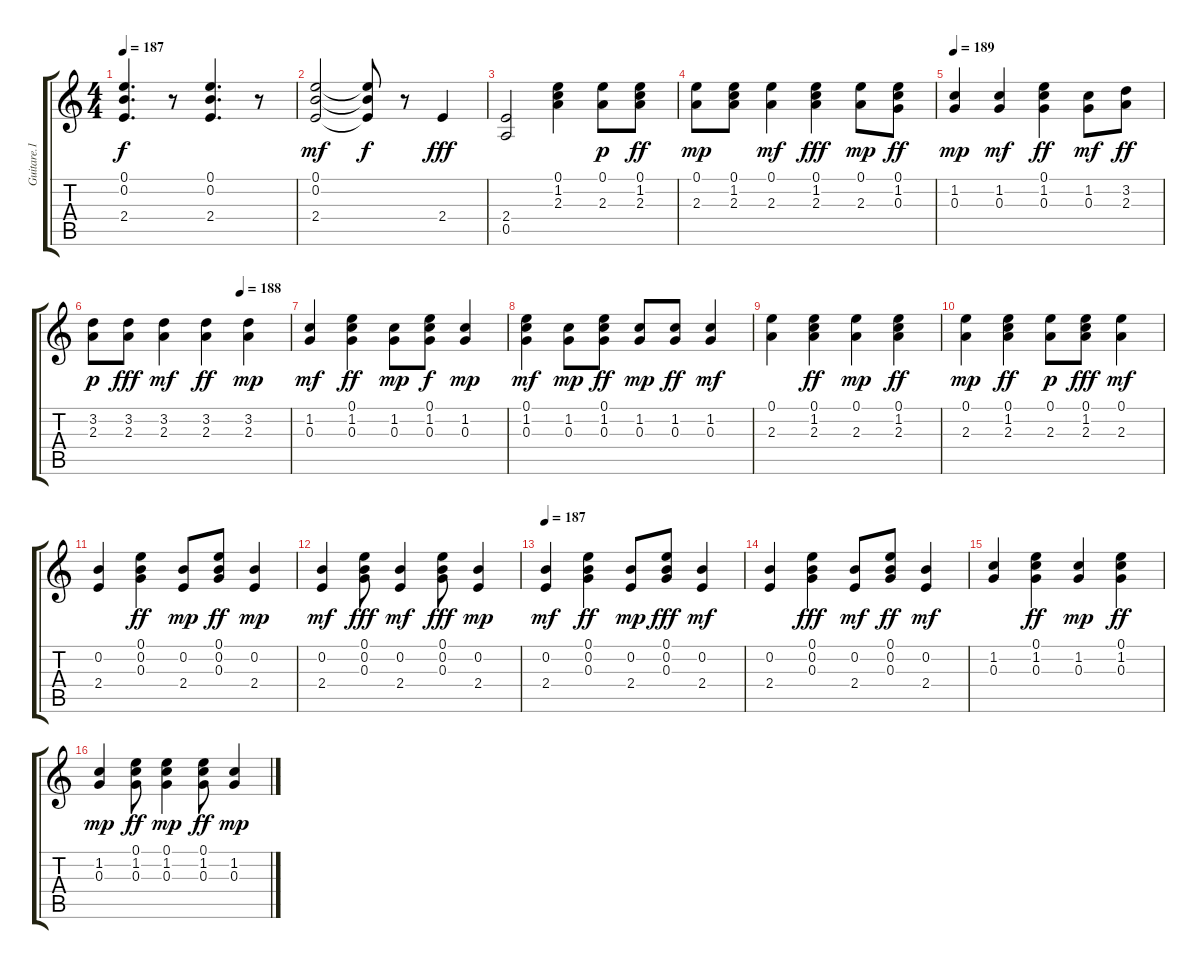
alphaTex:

\track ("Guitare.1           " "Guitare.1 ") {instrument acousticguitarsteel}
\staff {score tabs}
\tuning (E4 B3 G3 D3 A2 E2) {hide}
\ts (4 4)
\tempo 187
\clef g2
\ks c
(0.1 0.2 2.4).4{d dy f} r.8 (0.1 0.2 2.4).4{d} r.8 |
(0.1 0.2 2.4).2{dy mf} (0.1{t} 0.2{t} 2.4{t}).8{dy f} r.8 2.4.4{dy fff} |
(2.4 0.5).2 (0.1 1.2 2.3).4 (0.1 2.3).8{dy p} (0.1 1.2 2.3).8{dy ff} |
(0.1 2.3).8{dy mp} (0.1 1.2 2.3).8 (0.1 2.3).4{dy mf} (0.1 1.2 2.3).4{dy fff} (0.1 2.3).8{dy mp} (0.1 1.2 0.3).8{dy ff} |
\tempo 189
(1.2 0.3).4{dy mp} (1.2 0.3).4{dy mf} (0.1 1.2 0.3).4{dy ff} (1.2 0.3).8{dy mf} (3.2 2.3).8{dy ff} |
\tempo (188 0.75)
(3.2 2.3).8{dy p} (3.2 2.3).8{dy fff} (3.2 2.3).4{dy mf} (3.2 2.3).4{dy ff} (3.2 2.3).4{dy mp} |
(1.2 0.3).4{dy mf} (0.1 1.2 0.3).4{dy ff} (1.2 0.3).8{dy mp} (0.1 1.2 0.3).8{dy f} (1.2 0.3).4{dy mp} |
(0.1 1.2 0.3).4{dy mf} (1.2 0.3).8{dy mp} (0.1 1.2 0.3).8{dy ff} (1.2 0.3).8{dy mp} (1.2 0.3).8{dy ff} (1.2 0.3).4{dy mf} |
(0.1 2.3).4 (0.1 1.2 2.3).4{dy ff} (0.1 2.3).4{dy mp} (0.1 1.2 2.3).4{dy ff} |
(0.1 2.3).4{dy mp} (0.1 1.2 2.3).4{dy ff} (0.1 2.3).8{dy p} (0.1 1.2 2.3).8{dy fff} (0.1 2.3).4{dy mf} |
(0.2 2.4).4 (0.1 0.2 0.3).4{dy ff} (0.2 2.4).8{dy mp} (0.1 0.2 0.3).8{dy ff} (0.2 2.4).4{dy mp} |
(0.2 2.4).4{dy mf} (0.1 0.2 0.3).8{dy fff} (0.2 2.4).4{dy mf} (0.1 0.2 0.3).8{dy fff} (0.2 2.4).4{dy mp} |
\tempo 187
(0.2 2.4).4{dy mf} (0.1 0.2 0.3).4{dy ff} (0.2 2.4).8{dy mp} (0.1 0.2 0.3).8{dy fff} (0.2 2.4).4{dy mf} |
(0.2 2.4).4 (0.1 0.2 0.3).4{dy fff} (0.2 2.4).8{dy mf} (0.1 0.2 0.3).8{dy ff} (0.2 2.4).4{dy mf} |
(1.2 0.3).4 (0.1 1.2 0.3).4{dy ff} (1.2 0.3).4{dy mp} (0.1 1.2 0.3).4{dy ff} |
(1.2 0.3).4{dy mp} (0.1 1.2 0.3).8{dy ff} (0.1 1.2 0.3).4{dy mp} (0.1 1.2 0.3).8{dy ff} (1.2 0.3).4{dy mp}
